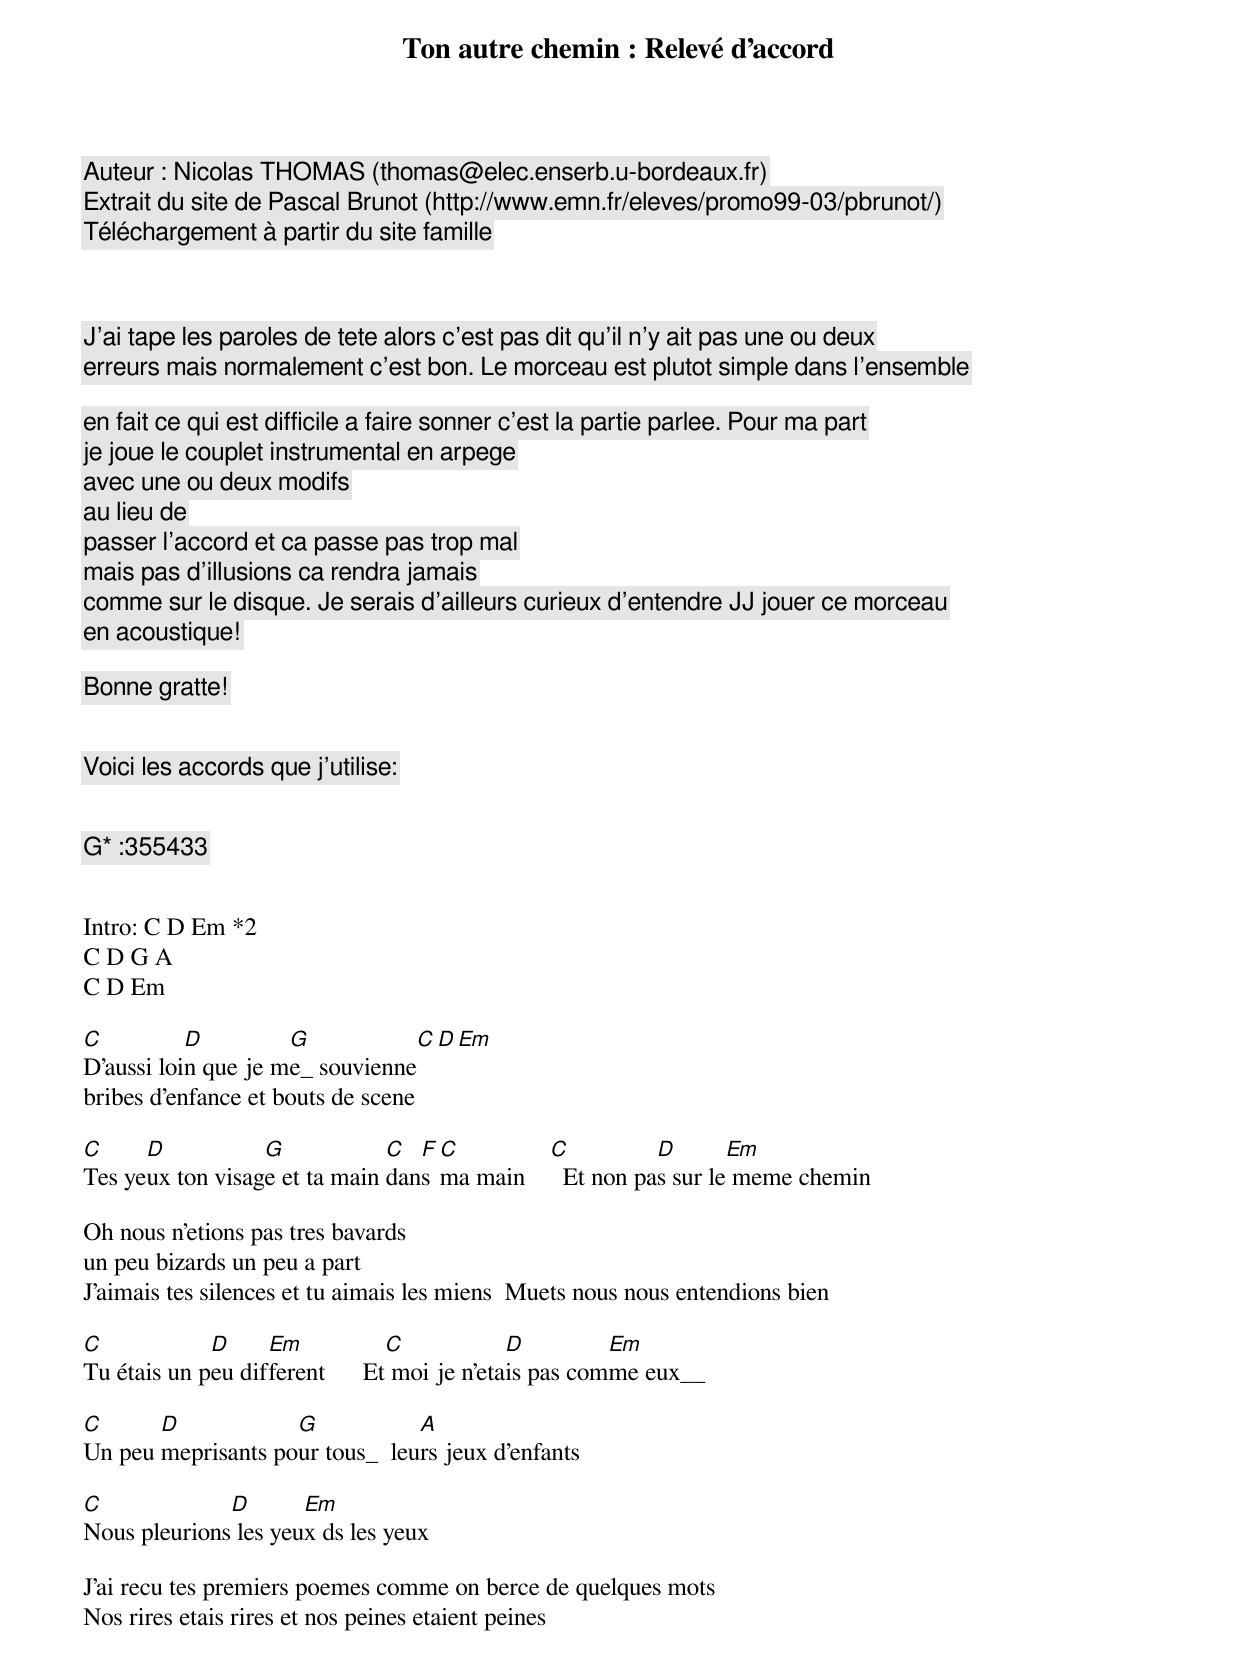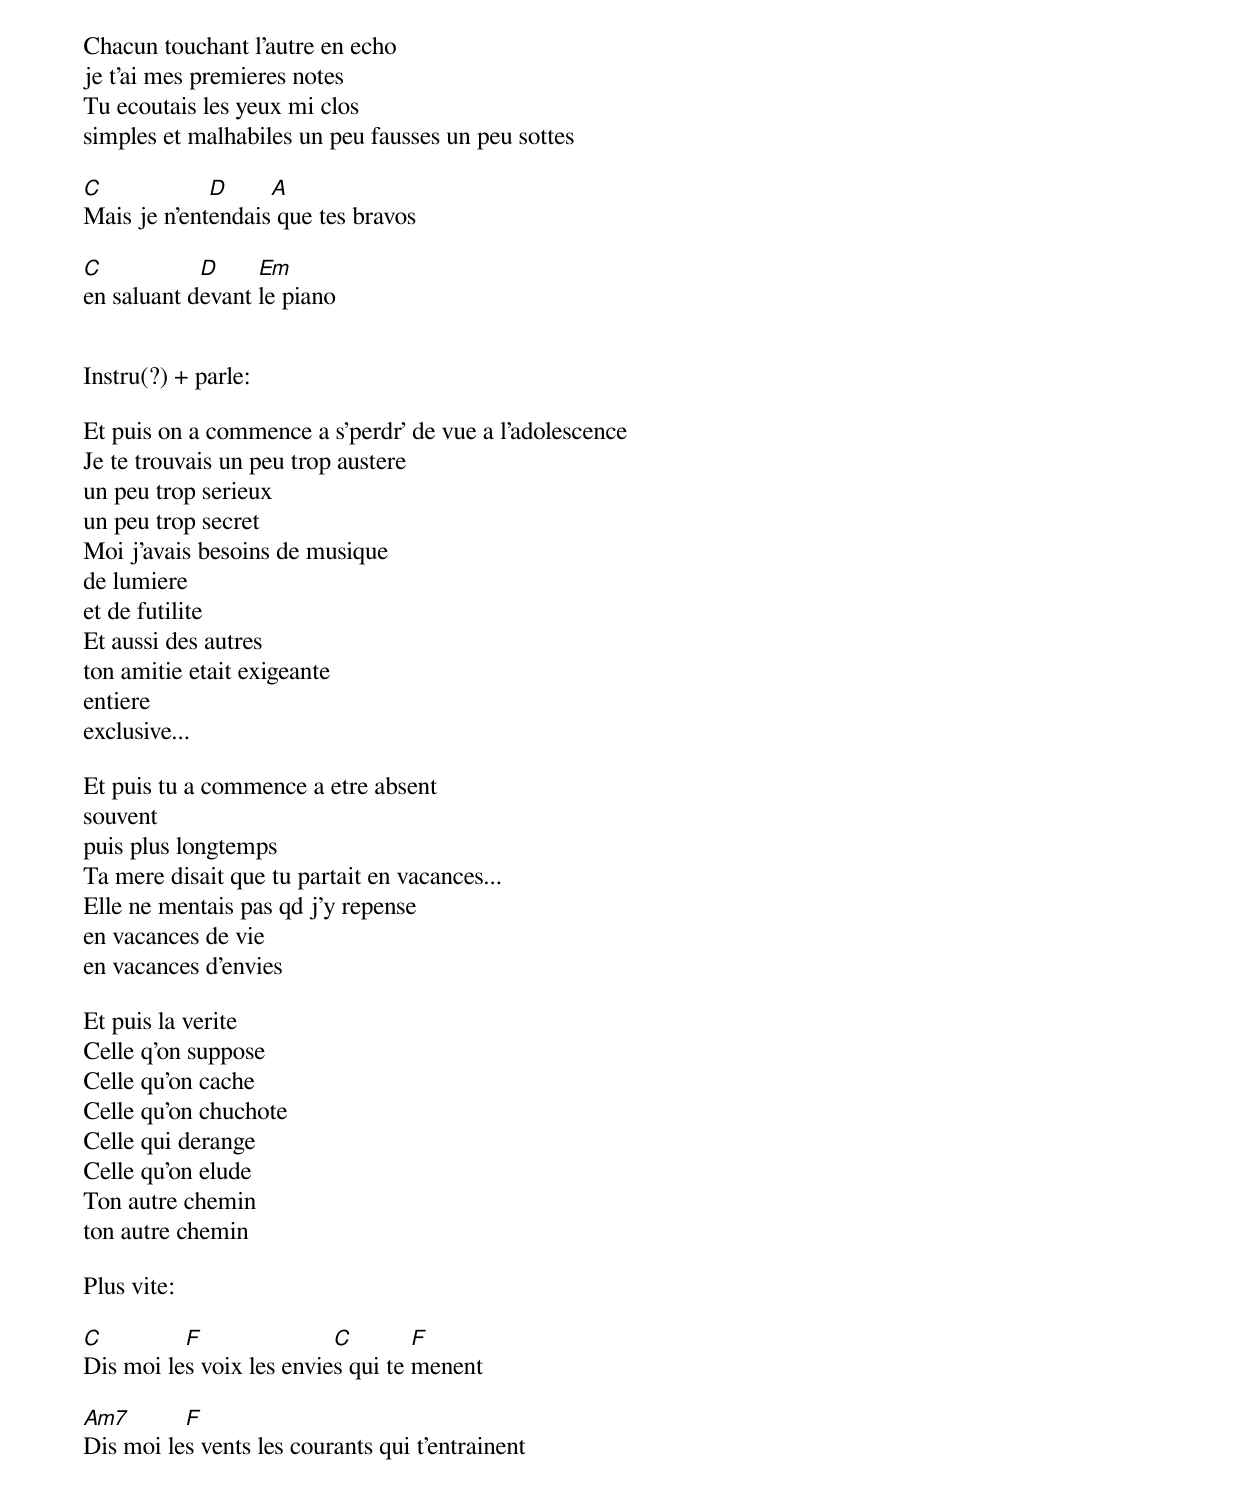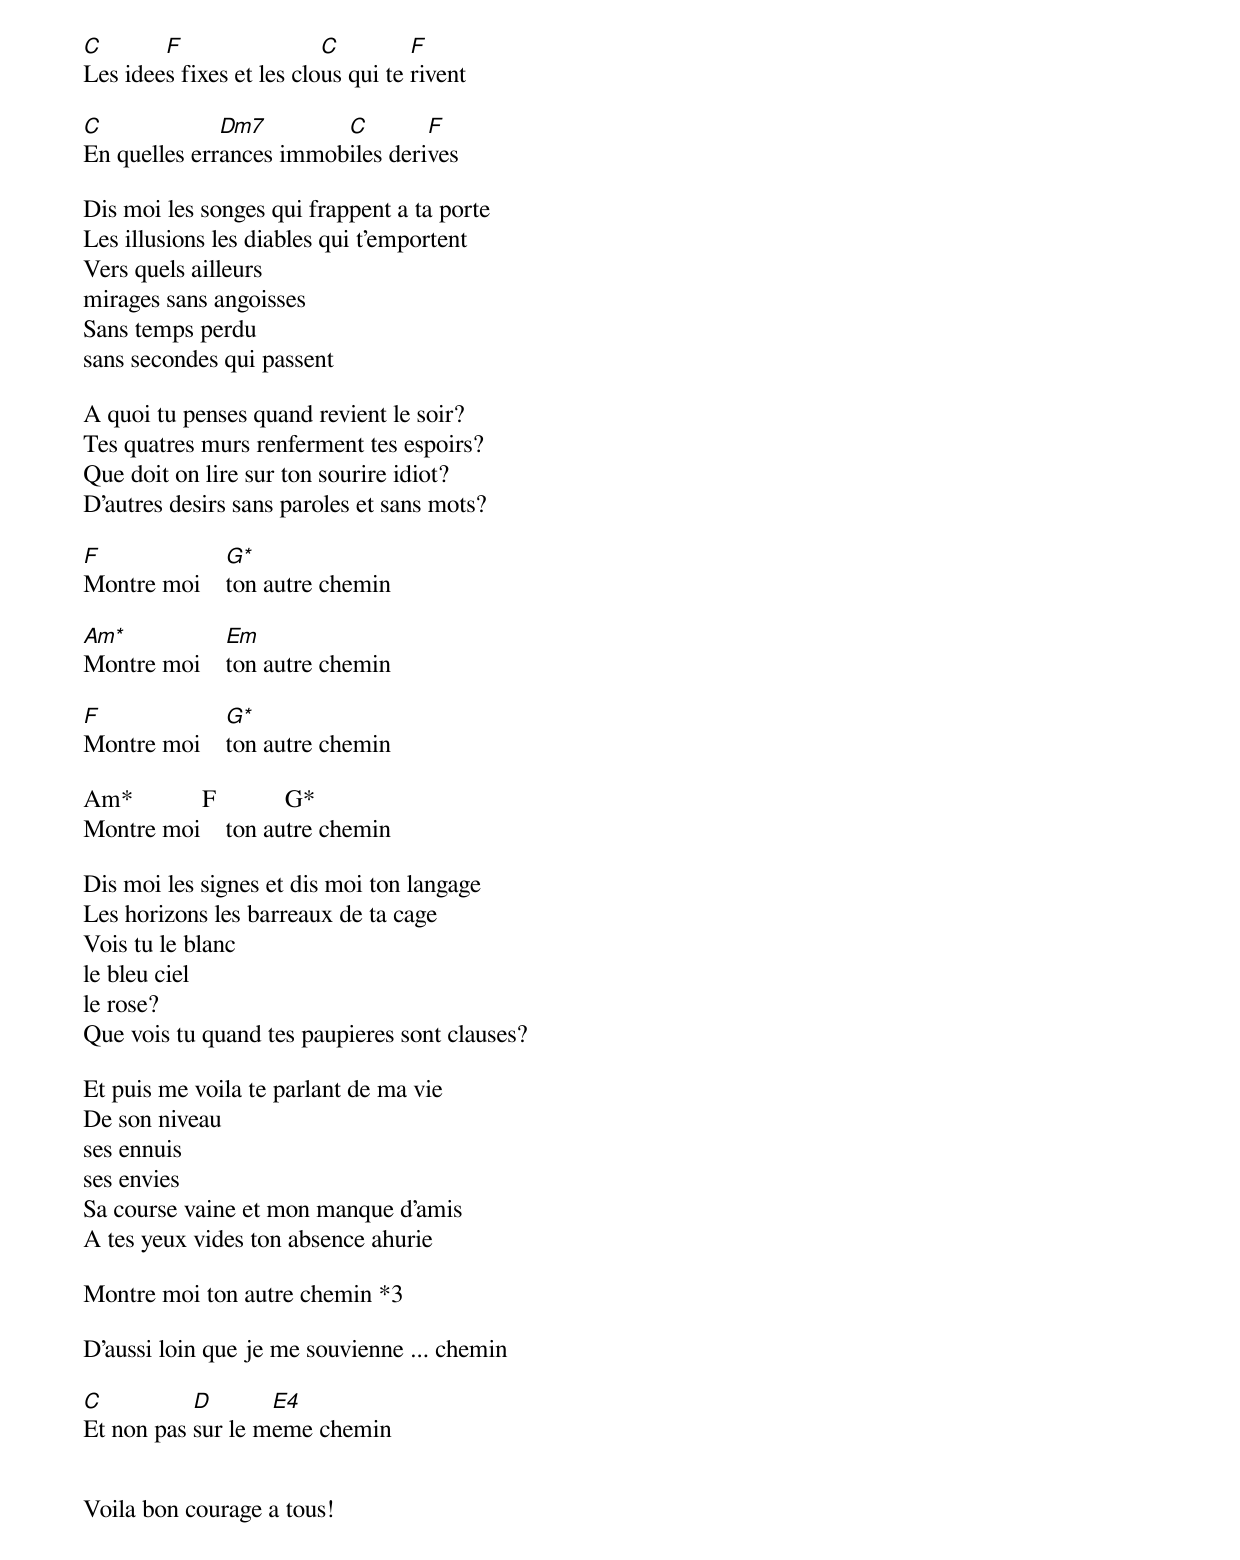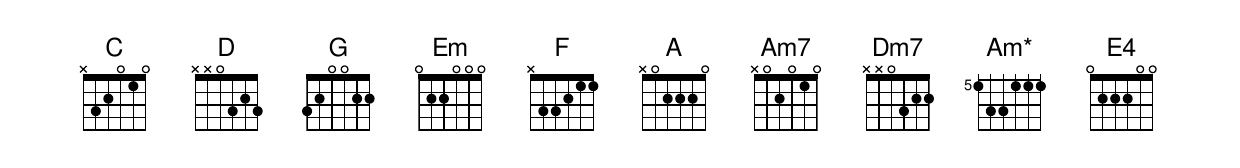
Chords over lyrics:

Ton autre chemin : Relevé d'accord

Auteur : Nicolas THOMAS (thomas@elec.enserb.u-bordeaux.fr)
Extrait du site de Pascal Brunot (http://www.emn.fr/eleves/promo99-03/pbrunot/)
Téléchargement à partir du site famille



J'ai tape les paroles de tete alors c'est pas dit qu'il n'y ait pas une ou deux
erreurs mais normalement c'est bon. Le morceau est plutot simple dans l'ensemble

en fait ce qui est difficile a faire sonner c'est la partie parlee. Pour ma part
je joue le couplet instrumental en arpege
avec une ou deux modifs
au lieu de
passer l'accord et ca passe pas trop mal
mais pas d'illusions ca rendra jamais
comme sur le disque. Je serais d'ailleurs curieux d'entendre JJ jouer ce morceau
en acoustique!

Bonne gratte!


Voici les accords que j'utilise:

C:  x32010
D:  xx0323
Em: 022000
F:  x33211
G:  320022
A:  x02220
Am7:x02010
Dm7:xx0322
E4: 022200

Am*:577555
G* :355433


Intro: C D Em *2
C D G A
C D Em

C          D         G            C             D         Em
D'aussi loin que je me_ souvienne
bribes d'enfance et bouts de scene

C     D           G            C  F C          C          D       Em
Tes yeux ton visage et ta main dans ma main      Et non pas sur le meme chemin

Oh nous n'etions pas tres bavards
un peu bizards un peu a part
J'aimais tes silences et tu aimais les miens  Muets nous nous entendions bien

C            D     Em            C            D         Em
Tu étais un peu different      Et moi je n'etais pas comme eux__

C      D            G            A
Un peu meprisants pour tous_  leurs jeux d'enfants

C             D       Em
Nous pleurions les yeux ds les yeux

J'ai recu tes premiers poemes comme on berce de quelques mots
Nos rires etais rires et nos peines etaient peines
Chacun touchant l'autre en echo
je t'ai mes premieres notes
Tu ecoutais les yeux mi clos
simples et malhabiles un peu fausses un peu sottes

C            D     A
Mais je n'entendais que tes bravos

C           D     Em
en saluant devant le piano


Instru(?) + parle:

Et puis on a commence a s'perdr' de vue a l'adolescence
Je te trouvais un peu trop austere
un peu trop serieux
un peu trop secret
Moi j'avais besoins de musique
de lumiere
et de futilite
Et aussi des autres
ton amitie etait exigeante
entiere
exclusive...

Et puis tu a commence a etre absent
souvent
puis plus longtemps
Ta mere disait que tu partait en vacances...
Elle ne mentais pas qd j'y repense
en vacances de vie
en vacances d'envies

Et puis la verite
Celle q'on suppose
Celle qu'on cache
Celle qu'on chuchote
Celle qui derange
Celle qu'on elude
Ton autre chemin
ton autre chemin

Plus vite:

C         F               C        F
Dis moi les voix les envies qui te menent

Am7       F
Dis moi les vents les courants qui t'entrainent

C       F                 C         F
Les idees fixes et les clous qui te rivent

C             Dm7        C        F
En quelles errances immobiles derives

Dis moi les songes qui frappent a ta porte
Les illusions les diables qui t'emportent
Vers quels ailleurs
mirages sans angoisses
Sans temps perdu
sans secondes qui passent

A quoi tu penses quand revient le soir?
Tes quatres murs renferment tes espoirs?
Que doit on lire sur ton sourire idiot?
D'autres desirs sans paroles et sans mots?

F             G*
Montre moi    ton autre chemin

Am*           Em
Montre moi    ton autre chemin

F             G*
Montre moi    ton autre chemin

Am*           F           G*
Montre moi    ton autre chemin

Dis moi les signes et dis moi ton langage
Les horizons les barreaux de ta cage
Vois tu le blanc
le bleu ciel
le rose?
Que vois tu quand tes paupieres sont clauses?

Et puis me voila te parlant de ma vie
De son niveau
ses ennuis
ses envies
Sa course vaine et mon manque d'amis
A tes yeux vides ton absence ahurie

Montre moi ton autre chemin *3

D'aussi loin que je me souvienne ... chemin

C          D       E4
Et non pas sur le meme chemin


Voila bon courage a tous!
